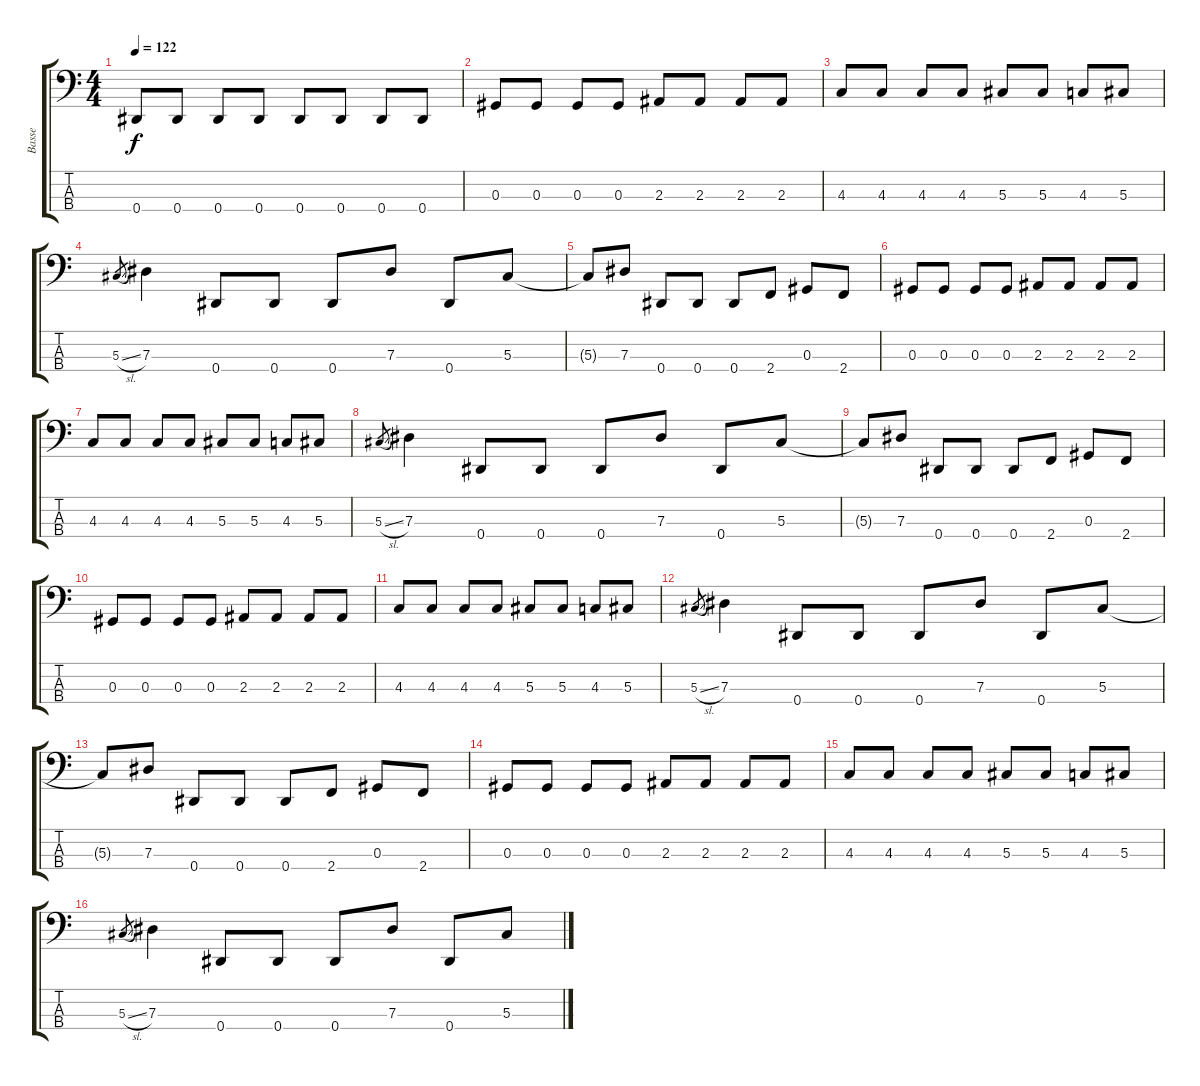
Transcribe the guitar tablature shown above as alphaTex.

\track ("Basse" "Basse") {instrument electricbasspick}
\staff {score tabs}
\tuning (Gb2 Db2 Ab1 Eb1) {hide}
\ts (4 4)
\tempo 122
\clef f4
\ks c
0.4.8{dy f} 0.4.8 0.4.8 0.4.8 0.4.8 0.4.8 0.4.8 0.4.8 |
0.3.8 0.3.8 0.3.8 0.3.8 2.3.8 2.3.8 2.3.8 2.3.8 |
4.3.8 4.3.8 4.3.8 4.3.8 5.3.8 5.3.8 4.3.8 5.3.8 |
5.3{sl}.8{gr} 7.3.4 0.4.8 0.4.8 0.4.8 7.3.8 0.4.8 5.3.8 |
5.3{t}.8 7.3.8 0.4.8 0.4.8 0.4.8 2.4.8 0.3.8 2.4.8 |
0.3.8 0.3.8 0.3.8 0.3.8 2.3.8 2.3.8 2.3.8 2.3.8 |
4.3.8 4.3.8 4.3.8 4.3.8 5.3.8 5.3.8 4.3.8 5.3.8 |
5.3{sl}.8{gr} 7.3.4 0.4.8 0.4.8 0.4.8 7.3.8 0.4.8 5.3.8 |
5.3{t}.8 7.3.8 0.4.8 0.4.8 0.4.8 2.4.8 0.3.8 2.4.8 |
0.3.8 0.3.8 0.3.8 0.3.8 2.3.8 2.3.8 2.3.8 2.3.8 |
4.3.8 4.3.8 4.3.8 4.3.8 5.3.8 5.3.8 4.3.8 5.3.8 |
5.3{sl}.8{gr} 7.3.4 0.4.8 0.4.8 0.4.8 7.3.8 0.4.8 5.3.8 |
5.3{t}.8 7.3.8 0.4.8 0.4.8 0.4.8 2.4.8 0.3.8 2.4.8 |
0.3.8 0.3.8 0.3.8 0.3.8 2.3.8 2.3.8 2.3.8 2.3.8 |
4.3.8 4.3.8 4.3.8 4.3.8 5.3.8 5.3.8 4.3.8 5.3.8 |
5.3{sl}.8{gr} 7.3.4 0.4.8 0.4.8 0.4.8 7.3.8 0.4.8 5.3.8
